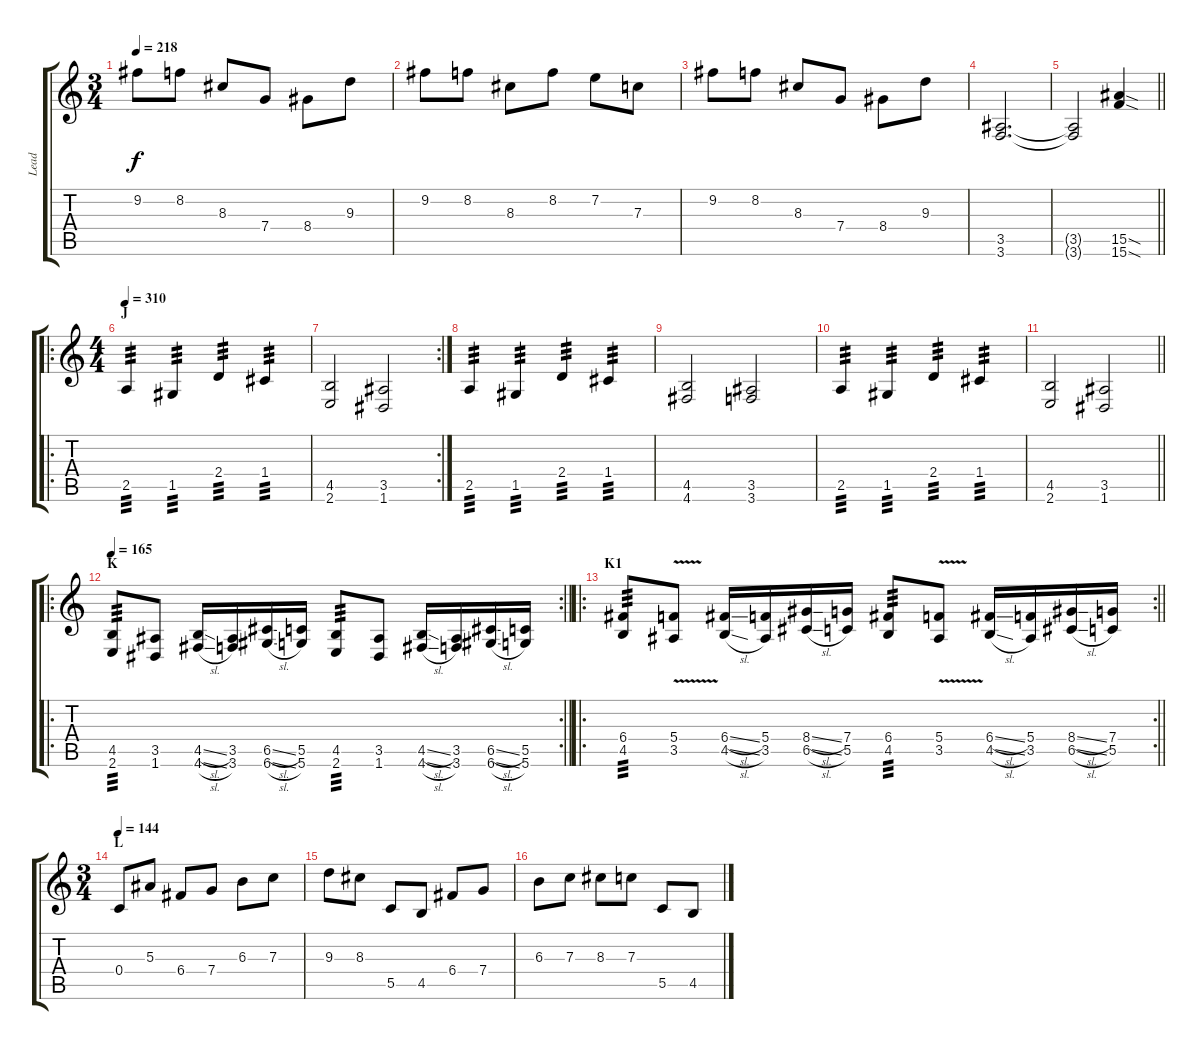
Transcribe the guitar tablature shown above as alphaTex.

\track ("Lead" "Lead") {instrument distortionguitar}
\staff {score tabs}
\tuning (D4 A3 F3 C3 G2 D2) {hide}
\ts (3 4)
\tempo 218
\clef g2
\ks c
9.2.8{dy f} 8.2.8 8.3.8 7.4.8 8.4.8 9.3.8 |
9.2.8 8.2.8 8.3.8 8.2.8 7.2.8 7.3.8 |
9.2.8 8.2.8 8.3.8 7.4.8 8.4.8 9.3.8 |
(3.5 3.6).2{d} |
\barLineRight lightlight
(3.5{t} 3.6{t}).2 (15.5{sod} 15.6{sod}).4 |
\ro
\ts (4 4)
\section ("" "J")
\tempo 310
2.5.4{tp 3} 1.5.4{tp 3} 2.4.4{tp 3} 1.4.4{tp 3} |
\rc 2
(4.5 2.6).2 (3.5 1.6).2 |
2.5.4{tp 3} 1.5.4{tp 3} 2.4.4{tp 3} 1.4.4{tp 3} |
(4.5 4.6).2 (3.5 3.6).2 |
2.5.4{tp 3} 1.5.4{tp 3} 2.4.4{tp 3} 1.4.4{tp 3} |
\barLineRight lightlight
(4.5 2.6).2 (3.5 1.6).2 |
\ro
\rc 2
\section ("" "K")
\tempo 165
\barLineRight lightlight
(4.5 2.6).8{tp 3} (3.5 1.6).8 (4.5{sl} 4.6{sl}).16 (3.5 3.6).16 (6.5{sl} 6.6{sl}).16 (5.5 5.6).16 (4.5 2.6).8{tp 3} (3.5 1.6).8 (4.5{sl} 4.6{sl}).16 (3.5 3.6).16 (6.5{sl} 6.6{sl}).16 (5.5 5.6).16 |
\ro
\rc 2
\section ("" "K1")
\barLineRight lightlight
(6.4 4.5).8{tp 3} (5.4{v} 3.5{v}).8 (6.4{sl} 4.5{sl}).16 (5.4 3.5).16 (8.4{sl} 6.5{sl}).16 (7.4 5.5).16 (6.4 4.5).8{tp 3} (5.4{v} 3.5{v}).8 (6.4{sl} 4.5{sl}).16 (5.4 3.5).16 (8.4{sl} 6.5{sl}).16 (7.4 5.5).16 |
\ts (3 4)
\section ("" "L")
\tempo 144
0.4.8 5.3.8 6.4.8 7.4.8 6.3.8 7.3.8 |
9.3.8 8.3.8 5.5.8 4.5.8 6.4.8 7.4.8 |
6.3.8 7.3.8 8.3.8 7.3.8 5.5.8 4.5.8
